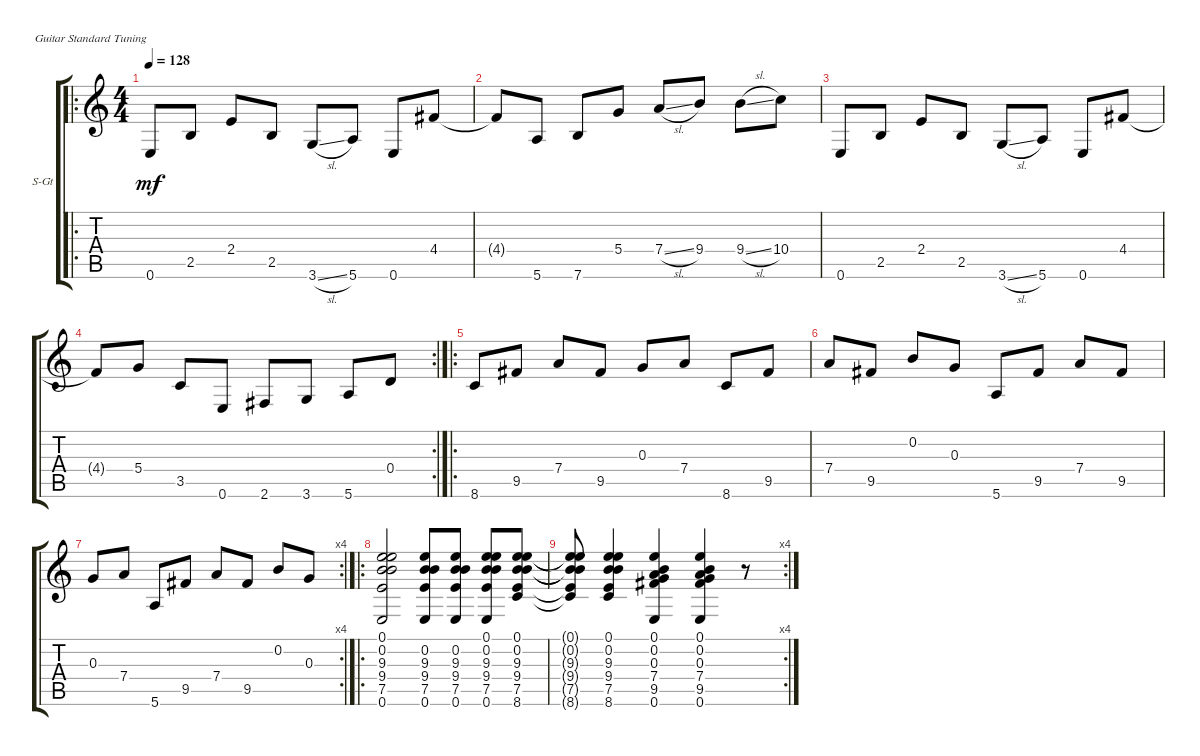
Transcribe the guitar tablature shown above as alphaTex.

\defaultSystemsLayout 4
\bracketExtendMode groupsimilarinstruments
\firstSystemTrackNameOrientation horizontal
\otherSystemsTrackNameOrientation horizontal
\track ("Steel Guitar" "S-Gt") {solo instrument acousticguitarsteel}
\staff {score tabs}
\tuning (E4 B3 G3 D3 A2 E2)
\ro
\ts (4 4)
\tempo 128
\clef g2
\ks c
0.6.8{dy mf} 2.5.8 2.4.8 2.5.8 3.6{sl}.8 5.6.8 0.6.8 4.4.8 |
4.4{t}.8 5.6.8 7.6.8 5.4.8 7.4{sl}.8 9.4.8 9.4{sl}.8 10.4.8 |
0.6.8 2.5.8 2.4.8 2.5.8 3.6{sl}.8 5.6.8 0.6.8 4.4.8 |
\rc 2
4.4{t}.8 5.4.8 3.5.8 0.6.8 2.6.8 3.6.8 5.6.8 0.4.8 |
\ro
8.6.8 9.5.8 7.4.8 9.5.8 0.3.8 7.4.8 8.6.8 9.5.8 |
7.4.8 9.5.8 0.2.8 0.3.8 5.6.8 9.5.8 7.4.8 9.5.8 |
\rc 4
0.3.8 7.4.8 5.6.8 9.5.8 7.4.8 9.5.8 0.2.8 0.3.8 |
\ro
(0.6 7.5 9.4 9.3 0.2 0.1).2 (0.6 7.5 9.4 9.3 0.2).8 (0.6 7.5 9.4 9.3 0.2).8 (0.6 7.5 9.4 9.3 0.2 0.1).8 (8.6 7.5 9.4 9.3 0.2 0.1).8 |
\rc 4
(8.6{t} 7.5{t} 9.4{t} 9.3{t} 0.2{t} 0.1{t}).8 (8.6 7.5 9.4 9.3 0.2 0.1).4 (0.6 9.5 7.4 0.3 0.2 0.1).4 (0.6 9.5 7.4 0.3 0.2 0.1).4 r.8
